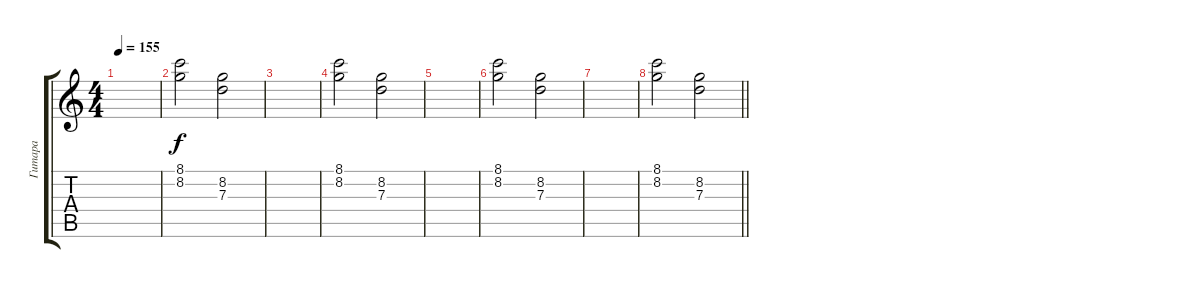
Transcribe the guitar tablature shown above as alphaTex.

\track ("Гитара" "Гитара") {instrument overdrivenguitar}
\staff {score tabs}
\tuning (E4 B3 G3 D3 A2 E2) {hide}
\ts (4 4)
\tempo 155
\clef g2
\ks c
|
(8.1 8.2).2 (8.2 7.3).2 |
|
(8.1 8.2).2 (8.2 7.3).2 |
|
(8.1 8.2).2 (8.2 7.3).2 |
|
\barLineRight lightlight
(8.1 8.2).2 (8.2 7.3).2
